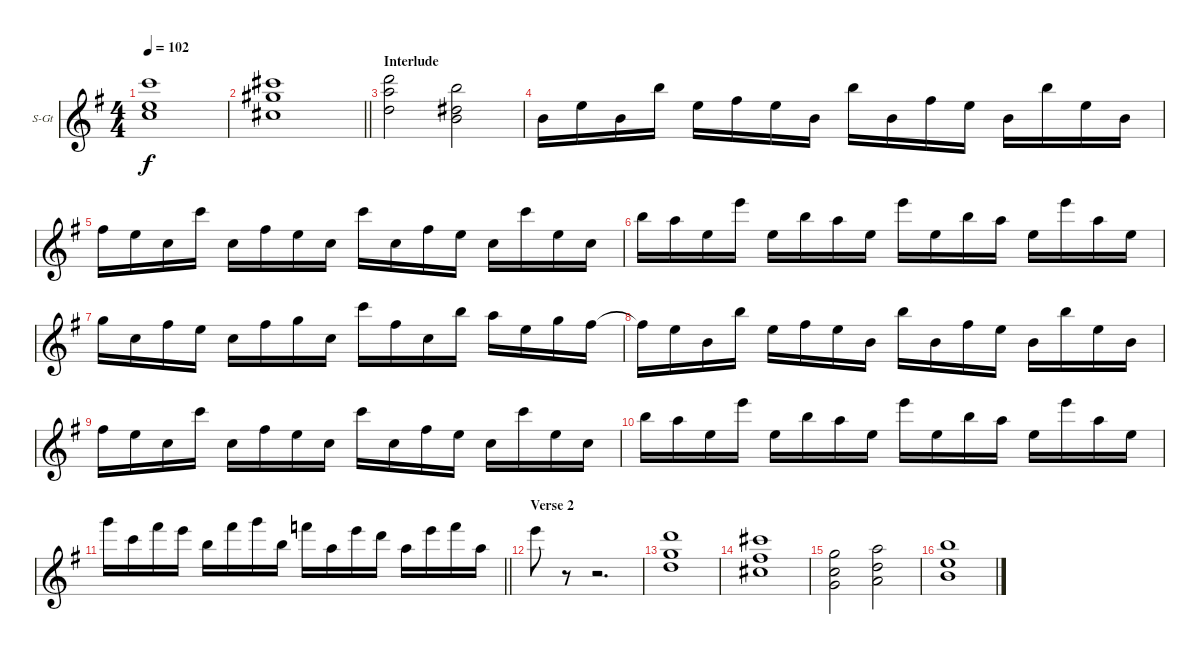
\bracketExtendMode groupsimilarinstruments
\firstSystemTrackNameOrientation horizontal
\otherSystemsTrackNameOrientation horizontal
\track ("Keyboard" "S-Gt") {instrument lead2sawtooth}
\staff {score}
\tuning (E4 B3 G3 D3 A2 E2)
\displaytranspose 12
\ts (4 4)
\tempo 102
\clef g2
\ks g
(13.2 9.3 10.4).1{dy f} |
\barLineRight lightlight
(14.2 13.3 11.4).1 |
\section ("" "Interlude")
(15.2 14.3 12.4).2 (12.2 13.4 14.5).2 |
4.3.16 5.2.16 4.3.16 7.1.16 5.2.16 7.2.16 5.2.16 4.3.16 7.1.16 4.3.16 7.2.16 5.2.16 4.3.16 7.1.16 5.2.16 4.3.16 |
7.2.16 5.2.16 5.3.16 8.1.16 5.3.16 7.2.16 5.2.16 5.3.16 8.1.16 5.3.16 7.2.16 5.2.16 5.3.16 8.1.16 5.2.16 5.3.16 |
12.2.16 10.2.16 9.3.16 12.1.16 9.3.16 12.2.16 10.2.16 9.3.16 12.1.16 9.3.16 12.2.16 10.2.16 9.3.16 12.1.16 10.2.16 9.3.16 |
8.2.16 5.3.16 7.2.16 5.2.16 5.3.16 7.2.16 8.2.16 5.3.16 8.1.16 7.2.16 5.3.16 7.1.16 5.1.16 5.2.16 8.2.16 7.2.16 |
7.2{t}.16 5.2.16 4.3.16 7.1.16 5.2.16 7.2.16 5.2.16 4.3.16 7.1.16 4.3.16 7.2.16 5.2.16 4.3.16 7.1.16 5.2.16 4.3.16 |
7.2.16 5.2.16 5.3.16 8.1.16 5.3.16 7.2.16 5.2.16 5.3.16 8.1.16 5.3.16 7.2.16 5.2.16 5.3.16 8.1.16 5.2.16 5.3.16 |
12.2.16 10.2.16 9.3.16 12.1.16 9.3.16 12.2.16 10.2.16 9.3.16 12.1.16 9.3.16 12.2.16 10.2.16 9.3.16 12.1.16 10.2.16 9.3.16 |
\barLineRight lightlight
15.1.16 13.2.16 14.1.16 12.1.16 12.2.16 14.1.16 15.1.16 12.2.16 13.1.16 10.2.16 12.1.16 10.1.16 10.2.16 12.1.16 13.1.16 10.2.16 |
\section ("" "Verse 2")
12.1.8 r.8 r.2{d} |
(15.2 12.3 12.4).1 |
(14.2 11.3 11.4).1 |
(8.2 5.3 5.4).2 (10.2 7.3 7.4).2 |
(12.2 9.3 9.4).1
